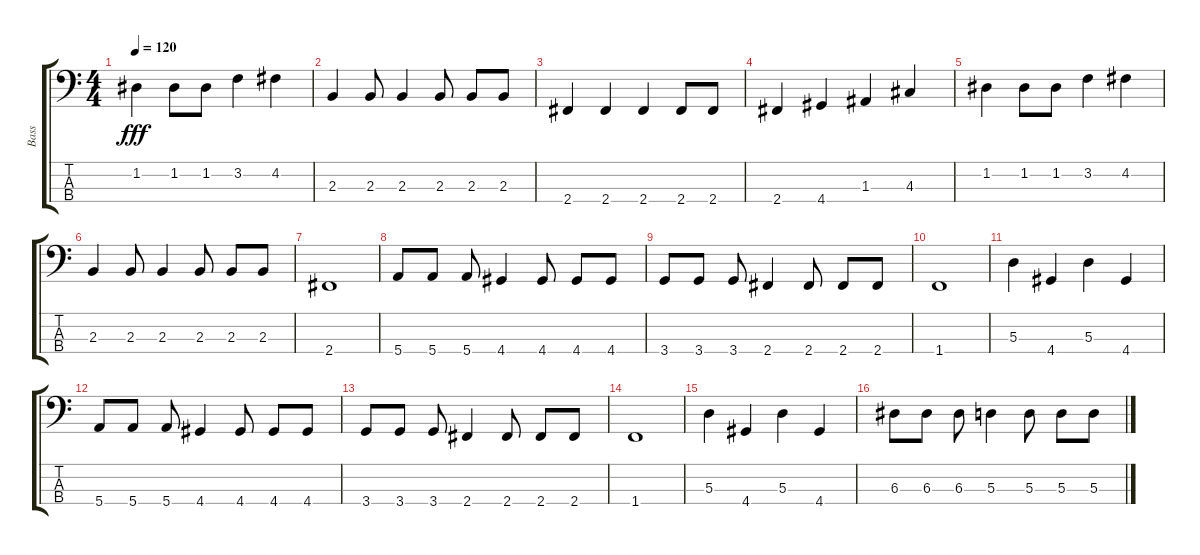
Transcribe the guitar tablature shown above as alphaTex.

\track ("Bass" "Bass") {instrument electricbassfinger}
\staff {score tabs}
\tuning (G2 D2 A1 E1) {hide}
\ts (4 4)
\tempo 120
\clef f4
\ks c
1.2.4{dy fff} 1.2.8 1.2.8 3.2.4 4.2.4 |
2.3.4 2.3.8 2.3.4 2.3.8 2.3.8 2.3.8 |
2.4.4 2.4.4 2.4.4 2.4.8 2.4.8 |
2.4.4 4.4.4 1.3.4 4.3.4 |
1.2.4 1.2.8 1.2.8 3.2.4 4.2.4 |
2.3.4 2.3.8 2.3.4 2.3.8 2.3.8 2.3.8 |
2.4.1 |
5.4.8 5.4.8 5.4.8 4.4.4 4.4.8 4.4.8 4.4.8 |
3.4.8 3.4.8 3.4.8 2.4.4 2.4.8 2.4.8 2.4.8 |
1.4.1 |
5.3.4 4.4.4 5.3.4 4.4.4 |
5.4.8 5.4.8 5.4.8 4.4.4 4.4.8 4.4.8 4.4.8 |
3.4.8 3.4.8 3.4.8 2.4.4 2.4.8 2.4.8 2.4.8 |
1.4.1 |
5.3.4 4.4.4 5.3.4 4.4.4 |
6.3.8 6.3.8 6.3.8 5.3.4 5.3.8 5.3.8 5.3.8
